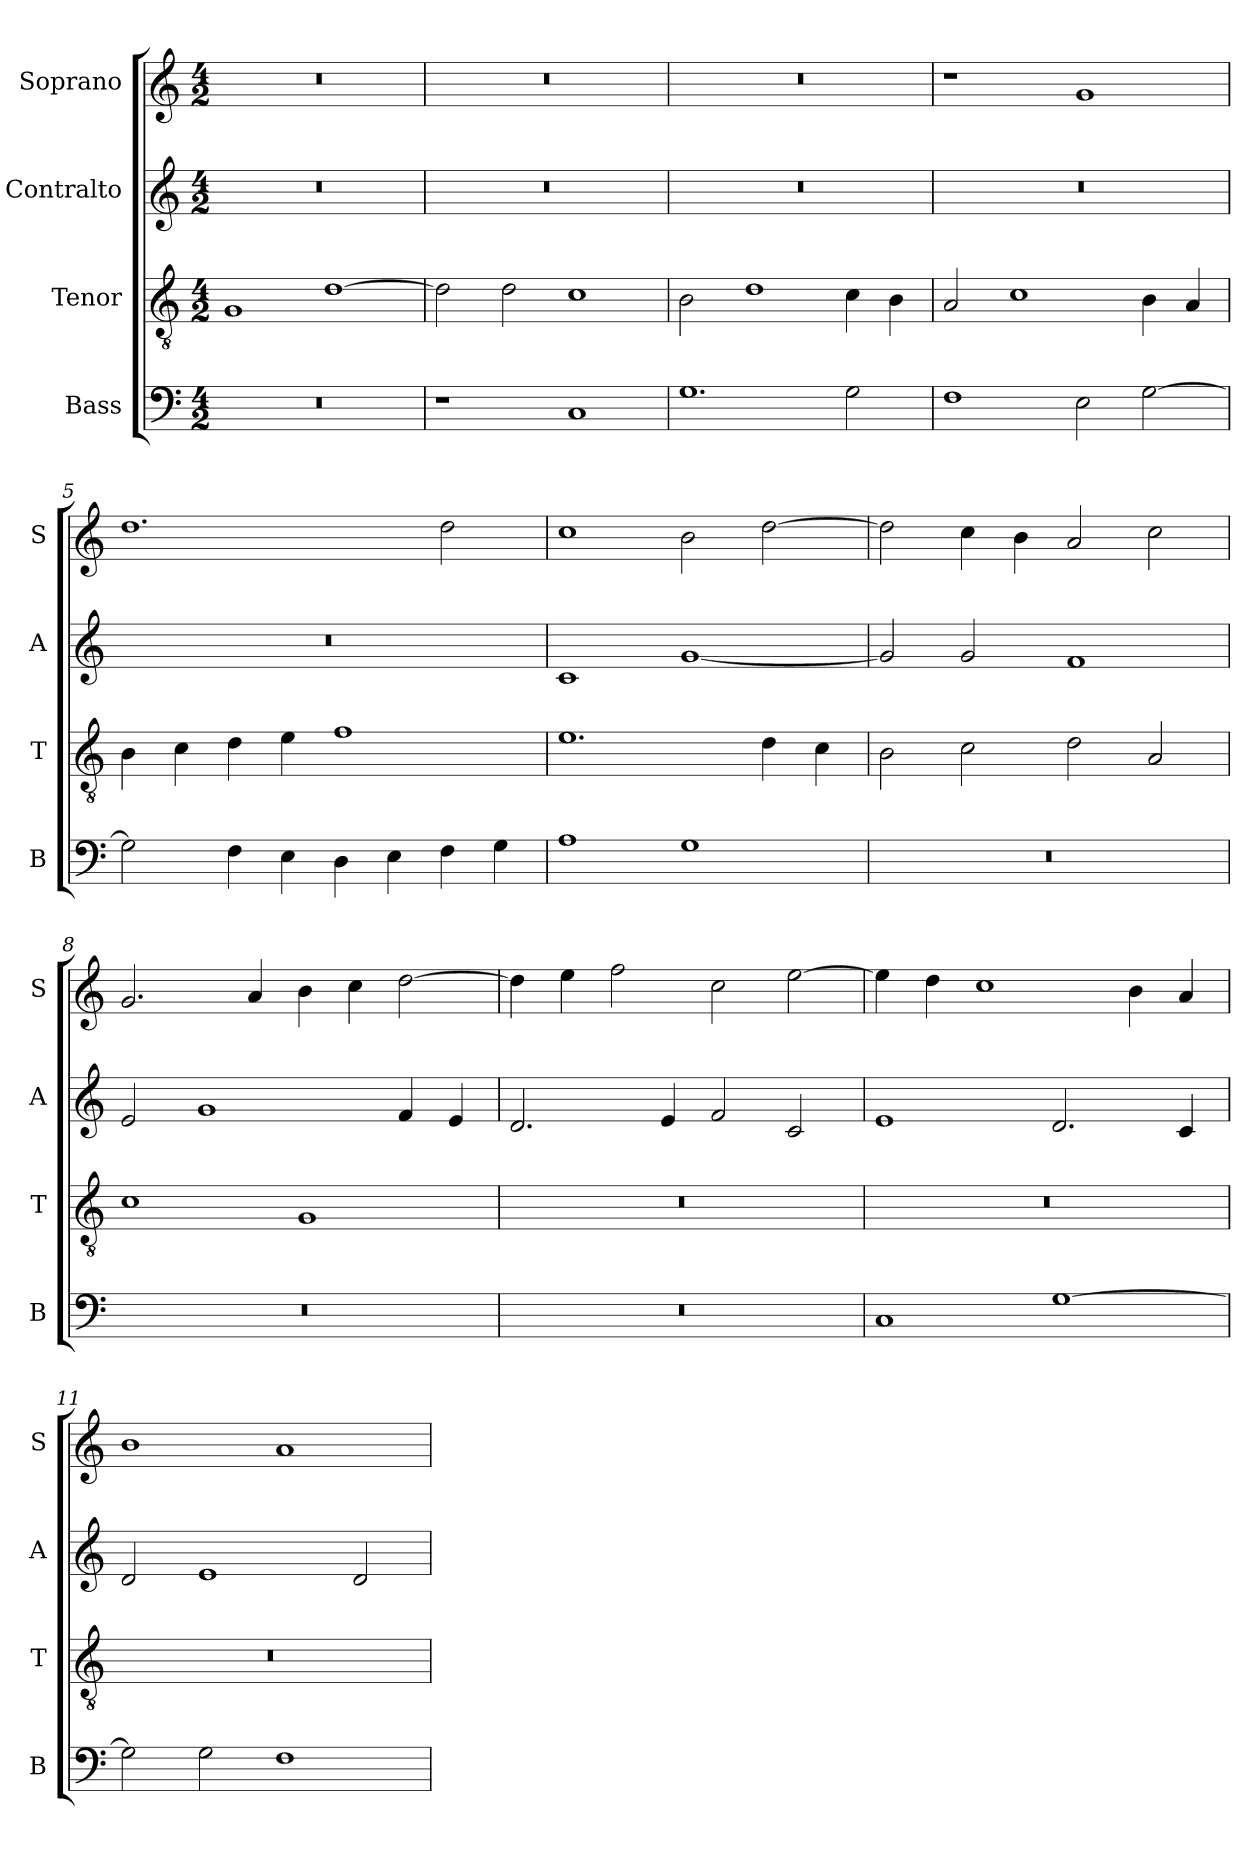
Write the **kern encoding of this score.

**kern	**kern	**kern	**kern
*part4	*part3	*part2	*part1
*staff4	*staff3	*staff2	*staff1
*I"Bass	*I"Tenor	*I"Contralto	*I"Soprano
*I'B	*I'T	*I'A	*I'S
*clefF4	*clefGv2	*clefG2	*clefG2
*k[]	*k[]	*k[]	*k[]
*G:mix	*G:mix	*G:mix	*G:mix
*M4/2	*M4/2	*M4/2	*M4/2
=1	=1	=1	=1
0r	1G	0r	0r
.	[1d	.	.
=2	=2	=2	=2
1r	2d]	0r	0r
.	2d	.	.
1C	1c	.	.
=3	=3	=3	=3
1.G	2B	0r	0r
.	1d	.	.
2G	4c	.	.
.	4B	.	.
=4	=4	=4	=4
1F	2A	0r	1r
.	1c	.	.
2E	.	.	1g
[2G	4B	.	.
.	4A	.	.
=5	=5	=5	=5
2G]	4B	0r	1.dd
.	4c	.	.
4F	4d	.	.
4E	4e	.	.
4D	1f	.	.
4E	.	.	.
4F	.	.	2dd
4G	.	.	.
=6	=6	=6	=6
1A	1.e	1c	1cc
1G	.	[1g	2b
.	4d	.	[2dd
.	4c	.	.
=7	=7	=7	=7
0r	2B	2g]	2dd]
.	2c	2g	4cc
.	.	.	4b
.	2d	1f	2a
.	2A	.	2cc
=8	=8	=8	=8
0r	1c	2e	2.g
.	.	1g	.
.	.	.	4a
.	1G	.	4b
.	.	.	4cc
.	.	4f	[2dd
.	.	4e	.
=9	=9	=9	=9
0r	0r	2.d	4dd]
.	.	.	4ee
.	.	.	2ff
.	.	4e	.
.	.	2f	2cc
.	.	2c	[2ee
=10	=10	=10	=10
1C	0r	1e	4ee]
.	.	.	4dd
.	.	.	1cc
[1G	.	2.d	.
.	.	.	4b
.	.	4c	4a
=11	=11	=11	=11
2G]	0r	2d	1b
2G	.	1e	.
1F	.	.	1a
.	.	2d	.
=	=	=	=
*-	*-	*-	*-
